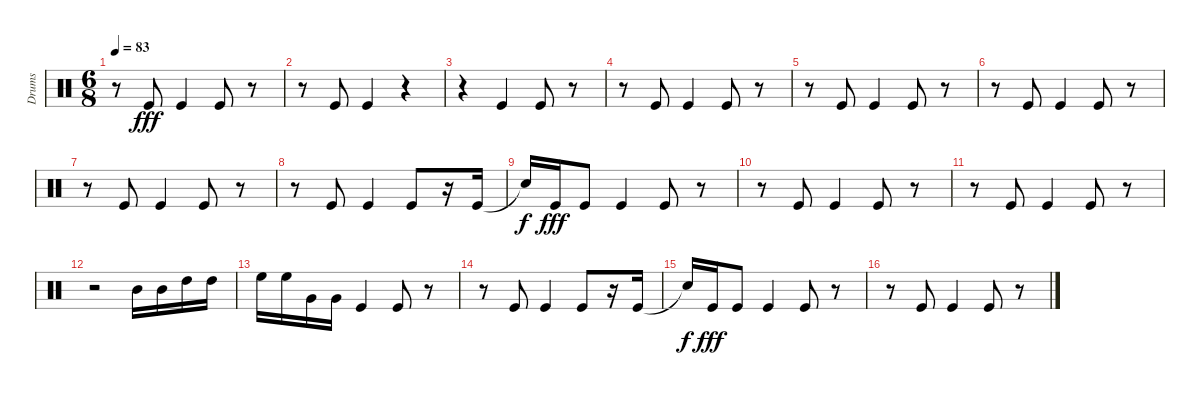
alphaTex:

\track ("Drums" "Drums") {instrument percussion}
\staff {score}
\articulation defaults
\ts (6 8)
\tempo 83
\clef neutral
\ks c
r.8{dy fff} "Kick (hit)".8 "Kick (hit)".4 "Kick (hit)".8 r.8 |
r.8 "Kick (hit)".8 "Kick (hit)".4 r.4 |
r.4 "Kick (hit)".4 "Kick (hit)".8 r.8 |
r.8 "Kick (hit)".8 "Kick (hit)".4 "Kick (hit)".8 r.8 |
r.8 "Kick (hit)".8 "Kick (hit)".4 "Kick (hit)".8 r.8 |
r.8 "Kick (hit)".8 "Kick (hit)".4 "Kick (hit)".8 r.8 |
r.8 "Kick (hit)".8 "Kick (hit)".4 "Kick (hit)".8 r.8 |
r.8 "Kick (hit)".8 "Kick (hit)".4 "Kick (hit)".8 r.16 "Kick (hit)".16 |
"Snare (hit)"{t}.16{dy f} "Kick (hit)".16{dy fff} "Kick (hit)".8 "Kick (hit)".4 "Kick (hit)".8 r.8 |
r.8 "Kick (hit)".8 "Kick (hit)".4 "Kick (hit)".8 r.8 |
r.8 "Kick (hit)".8 "Kick (hit)".4 "Kick (hit)".8 r.8 |
r.2 "Mid Tom (hit)".16 "Mid Tom (hit)".16 "High Tom (hit)".16 "High Tom (hit)".16 |
"High Floor Tom (hit)".16 "High Floor Tom (hit)".16 "Very Low Tom (hit)".16 "Very Low Tom (hit)".16 "Kick (hit)".4 "Kick (hit)".8 r.8 |
r.8 "Kick (hit)".8 "Kick (hit)".4 "Kick (hit)".8 r.16 "Kick (hit)".16 |
"Snare (hit)"{t}.16{dy f} "Kick (hit)".16{dy fff} "Kick (hit)".8 "Kick (hit)".4 "Kick (hit)".8 r.8 |
r.8 "Kick (hit)".8 "Kick (hit)".4 "Kick (hit)".8 r.8
